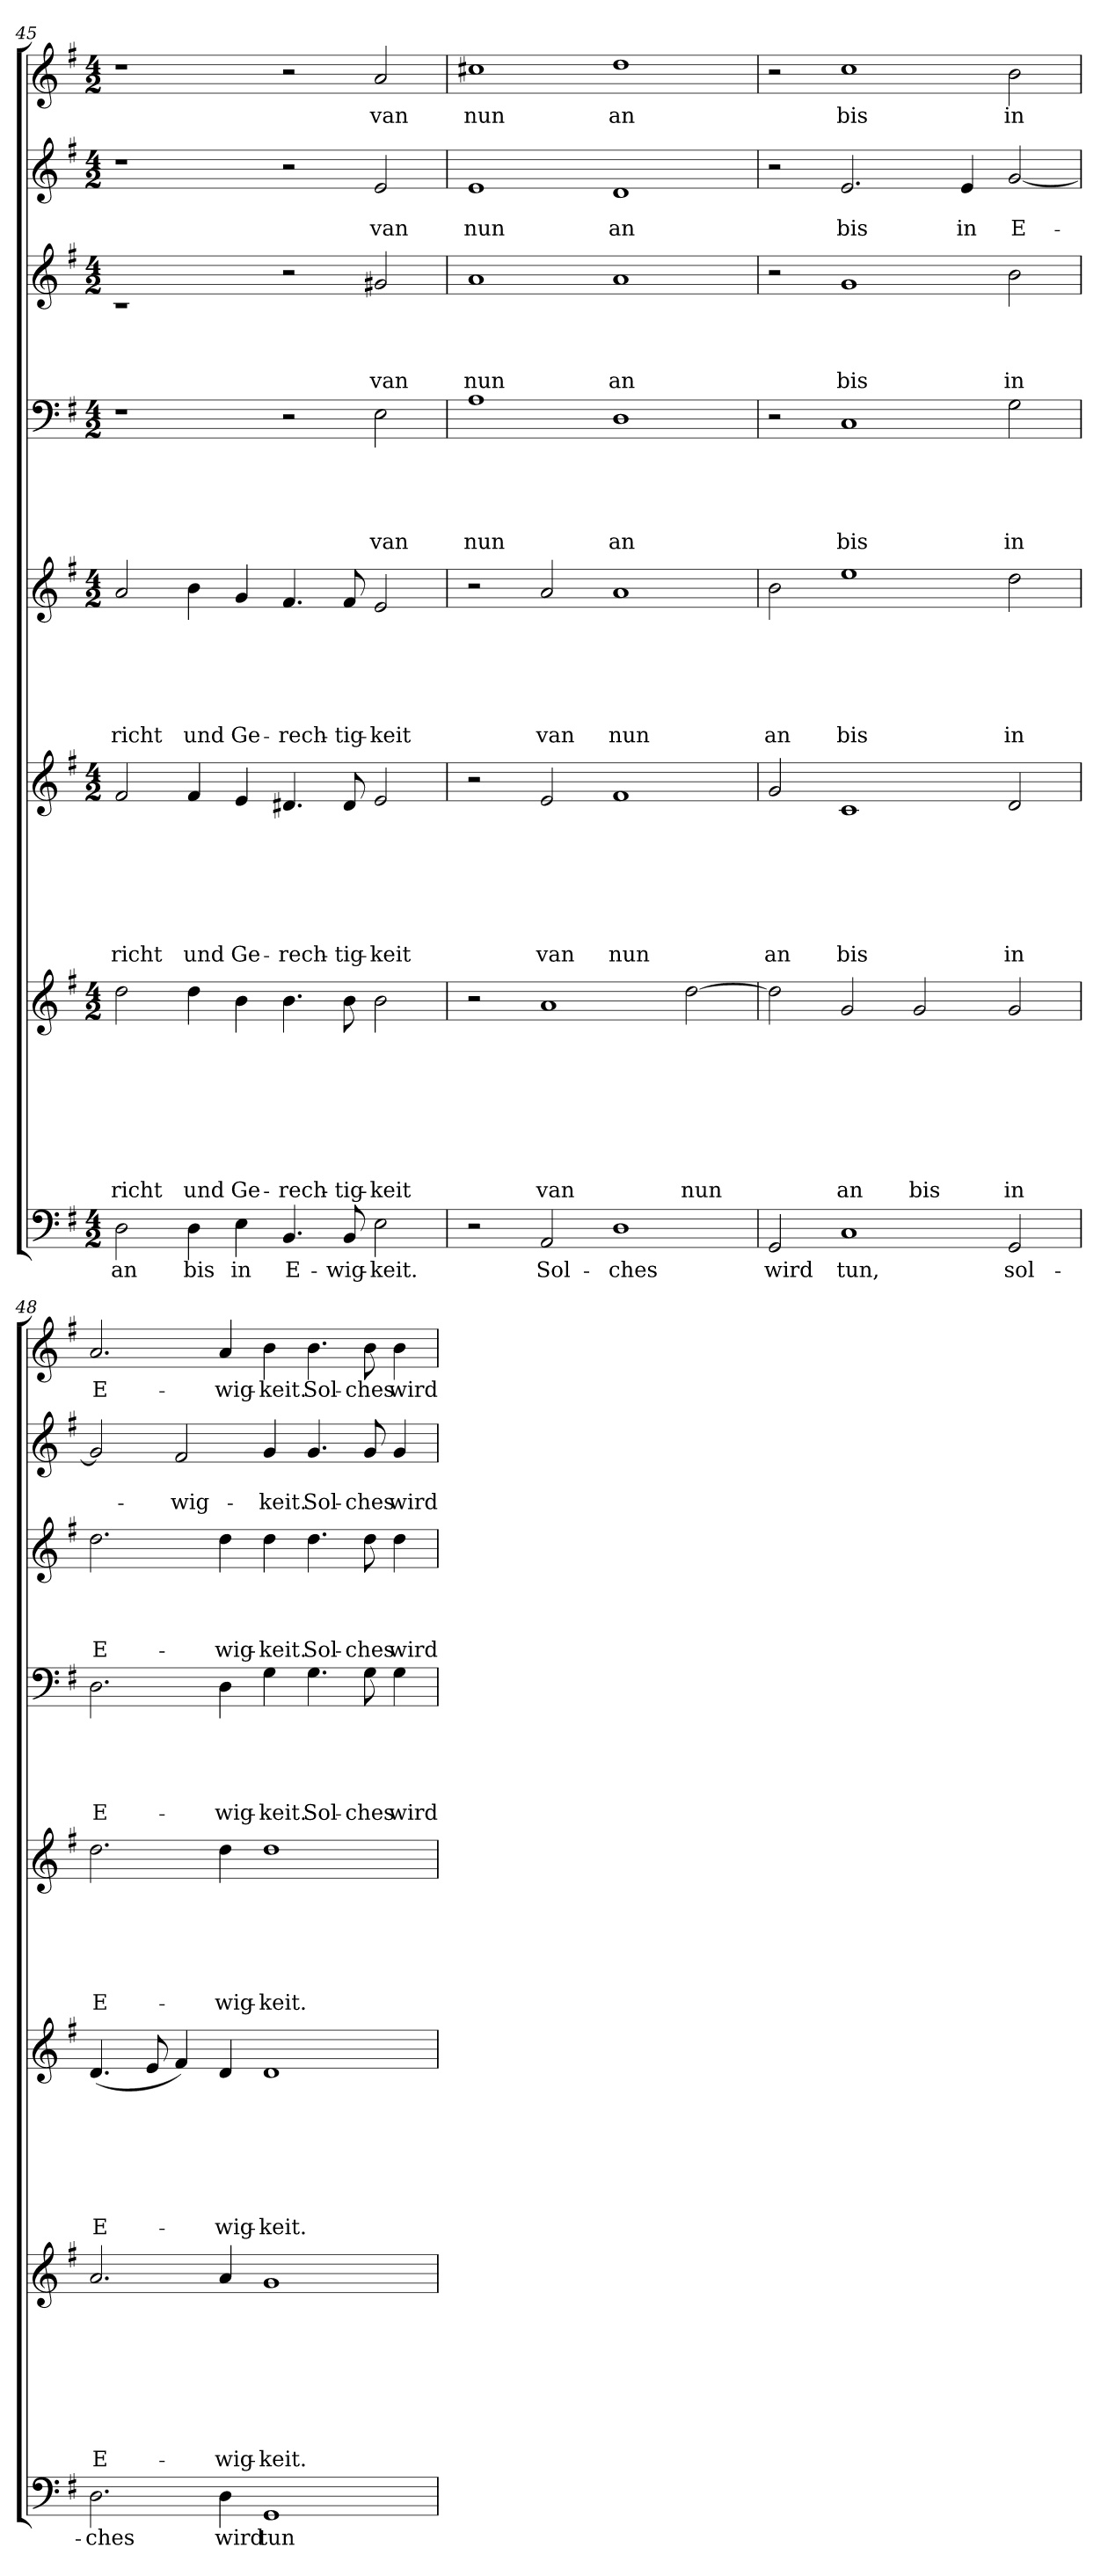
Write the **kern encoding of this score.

**kern	**text	**kern	**text	**text	**text	**text	**text	**text	**text	**text	**kern	**text	**text	**text	**text	**text	**text	**text	**kern	**text	**text	**text	**text	**text	**text	**kern	**text	**text	**text	**text	**text	**kern	**text	**text	**text	**text	**kern	**text	**text	**kern	**text
*part8	*part8	*part7	*part7	*part7	*part7	*part7	*part7	*part7	*part7	*part7	*part6	*part6	*part6	*part6	*part6	*part6	*part6	*part6	*part5	*part5	*part5	*part5	*part5	*part5	*part5	*part4	*part4	*part4	*part4	*part4	*part4	*part3	*part3	*part3	*part3	*part3	*part2	*part2	*part2	*part1	*part1
*staff8	*staff8	*staff7	*staff7	*staff7	*staff7	*staff7	*staff7	*staff7	*staff7	*staff7	*staff6	*staff6	*staff6	*staff6	*staff6	*staff6	*staff6	*staff6	*staff5	*staff5	*staff5	*staff5	*staff5	*staff5	*staff5	*staff4	*staff4	*staff4	*staff4	*staff4	*staff4	*staff3	*staff3	*staff3	*staff3	*staff3	*staff2	*staff2	*staff2	*staff1	*staff1
!!LO:PB:g=z
*clefF4	*	*clefG2	*	*	*	*	*	*	*	*	*clefG2	*	*	*	*	*	*	*	*clefG2	*	*	*	*	*	*	*clefF4	*	*	*	*	*	*clefG2	*	*	*	*	*clefG2	*	*	*clefG2	*
*	*	*ITrd7c12	*	*	*	*	*	*	*	*	*	*	*	*	*	*	*	*	*	*	*	*	*	*	*	*	*	*	*	*	*	*ITrd7c12	*	*	*	*	*	*	*	*	*
*k[f#]	*	*k[f#]	*	*	*	*	*	*	*	*	*k[f#]	*	*	*	*	*	*	*	*k[f#]	*	*	*	*	*	*	*k[f#]	*	*	*	*	*	*k[f#]	*	*	*	*	*k[f#]	*	*	*k[f#]	*
*G:	*	*G:	*	*	*	*	*	*	*	*	*G:	*	*	*	*	*	*	*	*G:	*	*	*	*	*	*	*G:	*	*	*	*	*	*G:	*	*	*	*	*G:	*	*	*G:	*
*M4/2	*	*M4/2	*	*	*	*	*	*	*	*	*M4/2	*	*	*	*	*	*	*	*M4/2	*	*	*	*	*	*	*M4/2	*	*	*	*	*	*M4/2	*	*	*	*	*M4/2	*	*	*M4/2	*
=45	=45	=45	=45	=45	=45	=45	=45	=45	=45	=45	=45	=45	=45	=45	=45	=45	=45	=45	=45	=45	=45	=45	=45	=45	=45	=45	=45	=45	=45	=45	=45	=45	=45	=45	=45	=45	=45	=45	=45	=45	=45
!	!LO:LY:b	!	!	!	!	!	!	!	!	!LO:LY:b	!	!	!	!	!	!	!	!LO:LY:b	!	!	!	!	!	!	!LO:LY:b	!	!	!	!	!	!	!	!	!	!	!	!	!	!	!	!
2D\	an	2d\	.	.	.	.	.	.	.	richt	2f#/	.	.	.	.	.	.	richt	2a/	.	.	.	.	.	richt	1rF	.	.	.	.	.	1rc	.	.	.	.	1rdd	.	.	1rdd	.
!	!LO:LY:b	!	!	!	!	!	!	!	!	!LO:LY:b	!	!	!	!	!	!	!	!LO:LY:b	!	!	!	!	!	!	!LO:LY:b	!	!	!	!	!	!	!	!	!	!	!	!	!	!	!	!
4D\	bis	4d\	.	.	.	.	.	.	.	und	4f#/	.	.	.	.	.	.	und	4b\	.	.	.	.	.	und	.	.	.	.	.	.	.	.	.	.	.	.	.	.	.	.
!	!LO:LY:b	!	!	!	!	!	!	!	!	!LO:LY:b	!	!	!	!	!	!	!	!LO:LY:b	!	!	!	!	!	!	!LO:LY:b	!	!	!	!	!	!	!	!	!	!	!	!	!	!	!	!
4E\	in	4B\	.	.	.	.	.	.	.	Ge-	4e/	.	.	.	.	.	.	Ge-	4g/	.	.	.	.	.	Ge-	.	.	.	.	.	.	.	.	.	.	.	.	.	.	.	.
!	!LO:LY:b	!	!	!	!	!	!	!	!	!LO:LY:b	!	!	!	!	!	!	!	!LO:LY:b	!	!	!	!	!	!	!LO:LY:b	!	!	!	!	!	!	!	!	!	!	!	!	!	!	!	!
4.BB/	E-	4.B\	.	.	.	.	.	.	.	-rech-	4.d#X/	.	.	.	.	.	.	-rech-	4.f#/	.	.	.	.	.	-rech-	2r	.	.	.	.	.	2r	.	.	.	.	2r	.	.	2r	.
!	!LO:LY:b	!	!	!	!	!	!	!	!	!LO:LY:b	!	!	!	!	!	!	!	!LO:LY:b	!	!	!	!	!	!	!LO:LY:b	!	!	!	!	!	!	!	!	!	!	!	!	!	!	!	!
8BB/	-wig-	8B\	.	.	.	.	.	.	.	-tig-	8d#/	.	.	.	.	.	.	-tig-	8f#/	.	.	.	.	.	-tig-	.	.	.	.	.	.	.	.	.	.	.	.	.	.	.	.
!	!LO:LY:b	!	!	!	!	!	!	!	!	!LO:LY:b	!	!	!	!	!	!	!	!LO:LY:b	!	!	!	!	!	!	!LO:LY:b	!	!	!	!	!	!LO:LY:b	!	!	!	!	!LO:LY:b	!	!	!LO:LY:b	!	!LO:LY:b
2E\	-keit.	2B\	.	.	.	.	.	.	.	-keit	2e/	.	.	.	.	.	.	-keit	2e/	.	.	.	.	.	-keit	2E\	.	.	.	.	van	2G#X/	.	.	.	van	2e/	.	van	2a/	van
=46	=46	=46	=46	=46	=46	=46	=46	=46	=46	=46	=46	=46	=46	=46	=46	=46	=46	=46	=46	=46	=46	=46	=46	=46	=46	=46	=46	=46	=46	=46	=46	=46	=46	=46	=46	=46	=46	=46	=46	=46	=46
!	!	!	!	!	!	!	!	!	!	!	!	!	!	!	!	!	!	!	!	!	!	!	!	!	!	!	!	!	!	!	!LO:LY:b	!	!	!	!	!LO:LY:b	!	!	!LO:LY:b	!	!LO:LY:b
2r	.	2r	.	.	.	.	.	.	.	.	2r	.	.	.	.	.	.	.	2r	.	.	.	.	.	.	1A	.	.	.	.	nun	1A	.	.	.	nun	1e	.	nun	1cc#X	nun
!	!LO:LY:b	!	!	!	!	!	!	!	!	!LO:LY:b	!	!	!	!	!	!	!	!LO:LY:b	!	!	!	!	!	!	!LO:LY:b	!	!	!	!	!	!	!	!	!	!	!	!	!	!	!	!
2AA/	Sol-	1A	.	.	.	.	.	.	.	van	2e/	.	.	.	.	.	.	van	2a/	.	.	.	.	.	van	.	.	.	.	.	.	.	.	.	.	.	.	.	.	.	.
!	!LO:LY:b	!	!	!	!	!	!	!	!	!	!	!	!	!	!	!	!	!LO:LY:b	!	!	!	!	!	!	!LO:LY:b	!	!	!	!	!	!LO:LY:b	!	!	!	!	!LO:LY:b	!	!	!LO:LY:b	!	!LO:LY:b
1D	-ches	.	.	.	.	.	.	.	.	.	1f#	.	.	.	.	.	.	nun	1a	.	.	.	.	.	nun	1D	.	.	.	.	an	1A	.	.	.	an	1d	.	an	1dd	an
!	!	!	!	!	!	!	!	!	!	!LO:LY:b	!	!	!	!	!	!	!	!	!	!	!	!	!	!	!	!	!	!	!	!	!	!	!	!	!	!	!	!	!	!	!
.	.	[>2d\	.	.	.	.	.	.	.	nun	.	.	.	.	.	.	.	.	.	.	.	.	.	.	.	.	.	.	.	.	.	.	.	.	.	.	.	.	.	.	.
=47	=47	=47	=47	=47	=47	=47	=47	=47	=47	=47	=47	=47	=47	=47	=47	=47	=47	=47	=47	=47	=47	=47	=47	=47	=47	=47	=47	=47	=47	=47	=47	=47	=47	=47	=47	=47	=47	=47	=47	=47	=47
!	!LO:LY:b	!	!	!	!	!	!	!	!	!	!	!	!	!	!	!	!	!LO:LY:b	!	!	!	!	!	!	!LO:LY:b	!	!	!	!	!	!	!	!	!	!	!	!	!	!	!	!
2GG/	wird	2d\]	.	.	.	.	.	.	.	.	2g/	.	.	.	.	.	.	an	2b\	.	.	.	.	.	an	2r	.	.	.	.	.	2r	.	.	.	.	2r	.	.	2r	.
!	!LO:LY:b	!	!	!	!	!	!	!	!	!LO:LY:b	!	!	!	!	!	!	!	!LO:LY:b	!	!	!	!	!	!	!LO:LY:b	!	!	!	!	!	!LO:LY:b	!	!	!	!	!LO:LY:b	!	!	!LO:LY:b	!	!LO:LY:b
1C	tun,	2G/	.	.	.	.	.	.	.	an	1c	.	.	.	.	.	.	bis	1ee	.	.	.	.	.	bis	1C	.	.	.	.	bis	1G	.	.	.	bis	2.e/	.	bis	1cc	bis
!	!	!	!	!	!	!	!	!	!	!LO:LY:b	!	!	!	!	!	!	!	!	!	!	!	!	!	!	!	!	!	!	!	!	!	!	!	!	!	!	!	!	!	!	!
.	.	2G/	.	.	.	.	.	.	.	bis	.	.	.	.	.	.	.	.	.	.	.	.	.	.	.	.	.	.	.	.	.	.	.	.	.	.	.	.	.	.	.
!	!	!	!	!	!	!	!	!	!	!	!	!	!	!	!	!	!	!	!	!	!	!	!	!	!	!	!	!	!	!	!	!	!	!	!	!	!	!	!LO:LY:b	!	!
.	.	.	.	.	.	.	.	.	.	.	.	.	.	.	.	.	.	.	.	.	.	.	.	.	.	.	.	.	.	.	.	.	.	.	.	.	4e/	.	in	.	.
!	!LO:LY:b	!	!	!	!	!	!	!	!	!LO:LY:b	!	!	!	!	!	!	!	!LO:LY:b	!	!	!	!	!	!	!LO:LY:b	!	!	!	!	!	!LO:LY:b	!	!	!	!	!LO:LY:b	!	!	!LO:LY:b	!	!LO:LY:b
2GG/	sol-	2G/	.	.	.	.	.	.	.	in	2d/	.	.	.	.	.	.	in	2dd\	.	.	.	.	.	in	2G\	.	.	.	.	in	2B\	.	.	.	in	[<2g/	.	E-	2b\	in
=48	=48	=48	=48	=48	=48	=48	=48	=48	=48	=48	=48	=48	=48	=48	=48	=48	=48	=48	=48	=48	=48	=48	=48	=48	=48	=48	=48	=48	=48	=48	=48	=48	=48	=48	=48	=48	=48	=48	=48	=48	=48
!	!LO:LY:b	!	!	!	!	!	!	!	!	!LO:LY:b	!	!	!	!	!	!	!	!LO:LY:b	!	!	!	!	!	!	!LO:LY:b	!	!	!	!	!	!LO:LY:b	!	!	!	!	!LO:LY:b	!	!	!	!	!LO:LY:b
2.D\	-ches	2.A/	.	.	.	.	.	.	.	E-	(<4.d/	.	.	.	.	.	.	E-	2.dd\	.	.	.	.	.	E-	2.D\	.	.	.	.	E-	2.d\	.	.	.	E-	2g/]	.	.	2.a/	E-
.	.	.	.	.	.	.	.	.	.	.	8e/	.	.	.	.	.	.	.	.	.	.	.	.	.	.	.	.	.	.	.	.	.	.	.	.	.	.	.	.	.	.
!	!	!	!	!	!	!	!	!	!	!	!	!	!	!	!	!	!	!	!	!	!	!	!	!	!	!	!	!	!	!	!	!	!	!	!	!	!	!	!LO:LY:b	!	!
.	.	.	.	.	.	.	.	.	.	.	4f#/)	.	.	.	.	.	.	.	.	.	.	.	.	.	.	.	.	.	.	.	.	.	.	.	.	.	2f#/	.	-wig-	.	.
!	!LO:LY:b	!	!	!	!	!	!	!	!	!LO:LY:b	!	!	!	!	!	!	!	!LO:LY:b	!	!	!	!	!	!	!LO:LY:b	!	!	!	!	!	!LO:LY:b	!	!	!	!	!LO:LY:b	!	!	!	!	!LO:LY:b
4D\	wird	4A/	.	.	.	.	.	.	.	-wig-	4d/	.	.	.	.	.	.	-wig-	4dd\	.	.	.	.	.	-wig-	4D\	.	.	.	.	-wig-	4d\	.	.	.	-wig-	.	.	.	4a/	-wig-
!	!LO:LY:b	!	!	!	!	!	!	!	!	!LO:LY:b	!	!	!	!	!	!	!	!LO:LY:b	!	!	!	!	!	!	!LO:LY:b	!	!	!	!	!	!LO:LY:b	!	!	!	!	!LO:LY:b	!	!	!LO:LY:b	!	!LO:LY:b
1GG	tun	1G	.	.	.	.	.	.	.	-keit.	1d	.	.	.	.	.	.	-keit.	1dd	.	.	.	.	.	-keit.	4G\	.	.	.	.	-keit.	4d\	.	.	.	-keit.	4g/	.	-keit.	4b\	-keit.
!	!	!	!	!	!	!	!	!	!	!	!	!	!	!	!	!	!	!	!	!	!	!	!	!	!	!	!	!	!	!	!LO:LY:b	!	!	!	!	!LO:LY:b	!	!	!LO:LY:b	!	!LO:LY:b
.	.	.	.	.	.	.	.	.	.	.	.	.	.	.	.	.	.	.	.	.	.	.	.	.	.	4.G\	.	.	.	.	Sol-	4.d\	.	.	.	Sol-	4.g/	.	Sol-	4.b\	Sol-
!	!	!	!	!	!	!	!	!	!	!	!	!	!	!	!	!	!	!	!	!	!	!	!	!	!	!	!	!	!	!	!LO:LY:b	!	!	!	!	!LO:LY:b	!	!	!LO:LY:b	!	!LO:LY:b
.	.	.	.	.	.	.	.	.	.	.	.	.	.	.	.	.	.	.	.	.	.	.	.	.	.	8G\	.	.	.	.	-ches	8d\	.	.	.	-ches	8g/	.	-ches	8b\	-ches
!	!	!	!	!	!	!	!	!	!	!	!	!	!	!	!	!	!	!	!	!	!	!	!	!	!	!	!	!	!	!	!LO:LY:b	!	!	!	!	!LO:LY:b	!	!	!LO:LY:b	!	!LO:LY:b
.	.	.	.	.	.	.	.	.	.	.	.	.	.	.	.	.	.	.	.	.	.	.	.	.	.	4G\	.	.	.	.	wird	4d\	.	.	.	wird	4g/	.	wird	4b\	wird
=	=	=	=	=	=	=	=	=	=	=	=	=	=	=	=	=	=	=	=	=	=	=	=	=	=	=	=	=	=	=	=	=	=	=	=	=	=	=	=	=	=
*-	*-	*-	*-	*-	*-	*-	*-	*-	*-	*-	*-	*-	*-	*-	*-	*-	*-	*-	*-	*-	*-	*-	*-	*-	*-	*-	*-	*-	*-	*-	*-	*-	*-	*-	*-	*-	*-	*-	*-	*-	*-
